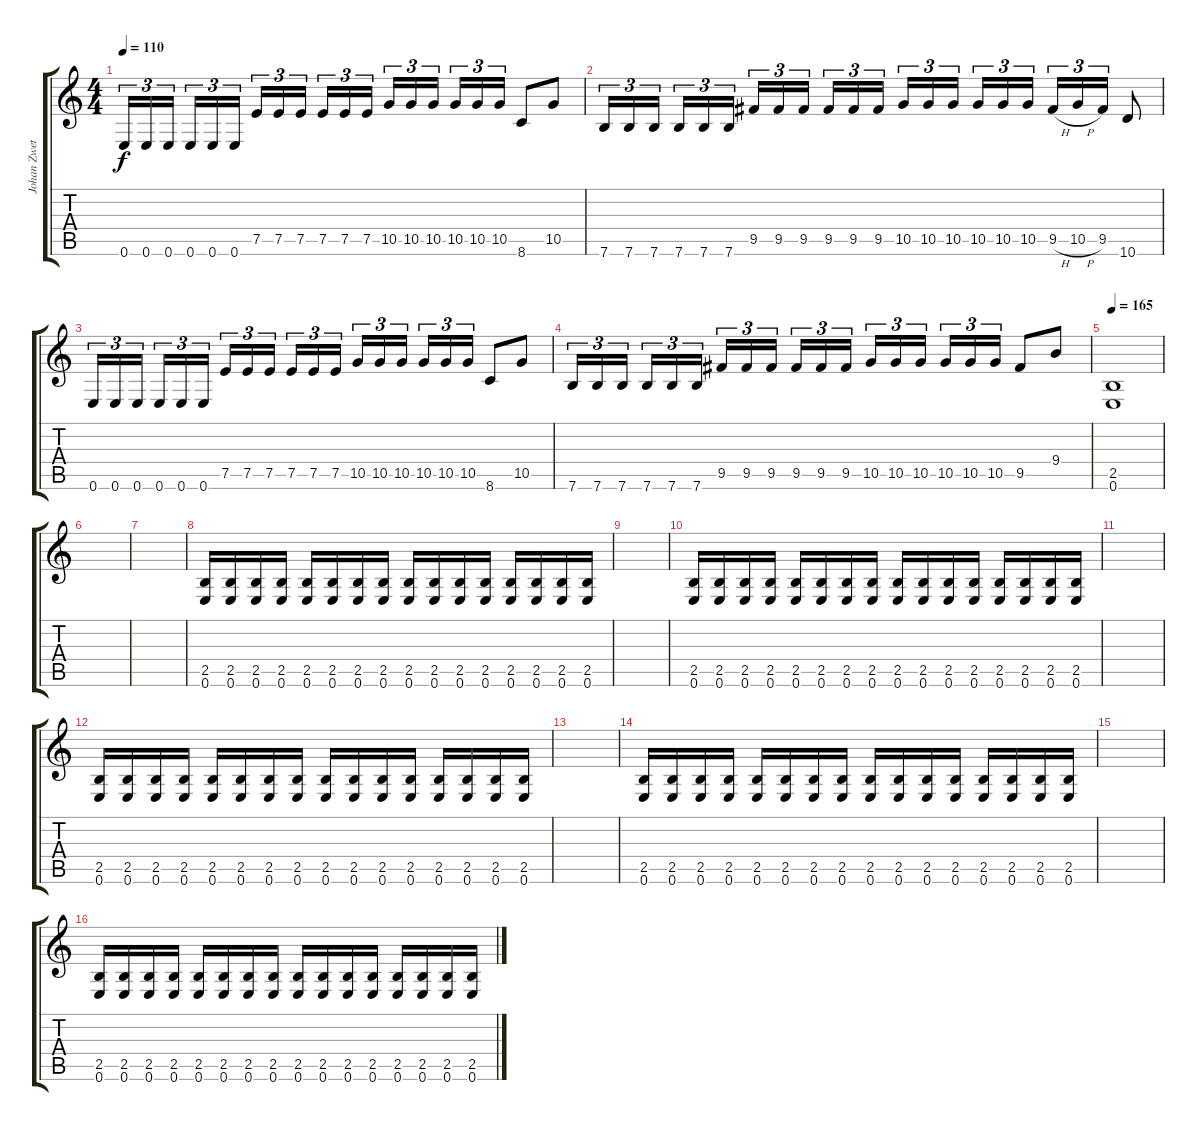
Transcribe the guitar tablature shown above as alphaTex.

\track ("Johan Zwetsloot" "Johan Zwet") {instrument overdrivenguitar}
\staff {score tabs}
\tuning (E4 B3 G3 D3 A2 E2) {hide}
\ts (4 4)
\tempo 110
\clef g2
\ks c
0.6.16{tu (3 2) dy f} 0.6.16{tu (3 2)} 0.6.16{tu (3 2) beam splitsecondary} 0.6.16{tu (3 2)} 0.6.16{tu (3 2)} 0.6.16{tu (3 2)} 7.5.16{tu (3 2)} 7.5.16{tu (3 2)} 7.5.16{tu (3 2) beam splitsecondary} 7.5.16{tu (3 2)} 7.5.16{tu (3 2)} 7.5.16{tu (3 2)} 10.5.16{tu (3 2)} 10.5.16{tu (3 2)} 10.5.16{tu (3 2) beam splitsecondary} 10.5.16{tu (3 2)} 10.5.16{tu (3 2)} 10.5.16{tu (3 2)} 8.6.8 10.5.8 |
7.6.16{tu (3 2)} 7.6.16{tu (3 2)} 7.6.16{tu (3 2) beam splitsecondary} 7.6.16{tu (3 2)} 7.6.16{tu (3 2)} 7.6.16{tu (3 2)} 9.5.16{tu (3 2)} 9.5.16{tu (3 2)} 9.5.16{tu (3 2) beam splitsecondary} 9.5.16{tu (3 2)} 9.5.16{tu (3 2)} 9.5.16{tu (3 2)} 10.5.16{tu (3 2)} 10.5.16{tu (3 2)} 10.5.16{tu (3 2) beam splitsecondary} 10.5.16{tu (3 2)} 10.5.16{tu (3 2)} 10.5.16{tu (3 2)} 9.5{h}.16{tu (3 2)} 10.5{h}.16{tu (3 2)} 9.5.16{tu (3 2)} 10.6.8 |
0.6.16{tu (3 2)} 0.6.16{tu (3 2)} 0.6.16{tu (3 2) beam splitsecondary} 0.6.16{tu (3 2)} 0.6.16{tu (3 2)} 0.6.16{tu (3 2)} 7.5.16{tu (3 2)} 7.5.16{tu (3 2)} 7.5.16{tu (3 2) beam splitsecondary} 7.5.16{tu (3 2)} 7.5.16{tu (3 2)} 7.5.16{tu (3 2)} 10.5.16{tu (3 2)} 10.5.16{tu (3 2)} 10.5.16{tu (3 2) beam splitsecondary} 10.5.16{tu (3 2)} 10.5.16{tu (3 2)} 10.5.16{tu (3 2)} 8.6.8 10.5.8 |
7.6.16{tu (3 2)} 7.6.16{tu (3 2)} 7.6.16{tu (3 2) beam splitsecondary} 7.6.16{tu (3 2)} 7.6.16{tu (3 2)} 7.6.16{tu (3 2)} 9.5.16{tu (3 2)} 9.5.16{tu (3 2)} 9.5.16{tu (3 2) beam splitsecondary} 9.5.16{tu (3 2)} 9.5.16{tu (3 2)} 9.5.16{tu (3 2)} 10.5.16{tu (3 2)} 10.5.16{tu (3 2)} 10.5.16{tu (3 2) beam splitsecondary} 10.5.16{tu (3 2)} 10.5.16{tu (3 2)} 10.5.16{tu (3 2)} 9.5.8 9.4.8 |
\tempo 165
(2.5 0.6).1{volume 13} |
|
|
(2.5 0.6).16 (2.5 0.6).16 (2.5 0.6).16 (2.5 0.6).16 (2.5 0.6).16 (2.5 0.6).16 (2.5 0.6).16 (2.5 0.6).16 (2.5 0.6).16 (2.5 0.6).16 (2.5 0.6).16 (2.5 0.6).16 (2.5 0.6).16 (2.5 0.6).16 (2.5 0.6).16 (2.5 0.6).16 |
|
(2.5 0.6).16 (2.5 0.6).16 (2.5 0.6).16 (2.5 0.6).16 (2.5 0.6).16 (2.5 0.6).16 (2.5 0.6).16 (2.5 0.6).16 (2.5 0.6).16 (2.5 0.6).16 (2.5 0.6).16 (2.5 0.6).16 (2.5 0.6).16 (2.5 0.6).16 (2.5 0.6).16 (2.5 0.6).16 |
|
(2.5 0.6).16 (2.5 0.6).16 (2.5 0.6).16 (2.5 0.6).16 (2.5 0.6).16 (2.5 0.6).16 (2.5 0.6).16 (2.5 0.6).16 (2.5 0.6).16 (2.5 0.6).16 (2.5 0.6).16 (2.5 0.6).16 (2.5 0.6).16 (2.5 0.6).16 (2.5 0.6).16 (2.5 0.6).16 |
|
(2.5 0.6).16 (2.5 0.6).16 (2.5 0.6).16 (2.5 0.6).16 (2.5 0.6).16 (2.5 0.6).16 (2.5 0.6).16 (2.5 0.6).16 (2.5 0.6).16 (2.5 0.6).16 (2.5 0.6).16 (2.5 0.6).16 (2.5 0.6).16 (2.5 0.6).16 (2.5 0.6).16 (2.5 0.6).16 |
|
(2.5 0.6).16 (2.5 0.6).16 (2.5 0.6).16 (2.5 0.6).16 (2.5 0.6).16 (2.5 0.6).16 (2.5 0.6).16 (2.5 0.6).16 (2.5 0.6).16 (2.5 0.6).16 (2.5 0.6).16 (2.5 0.6).16 (2.5 0.6).16 (2.5 0.6).16 (2.5 0.6).16 (2.5 0.6).16
